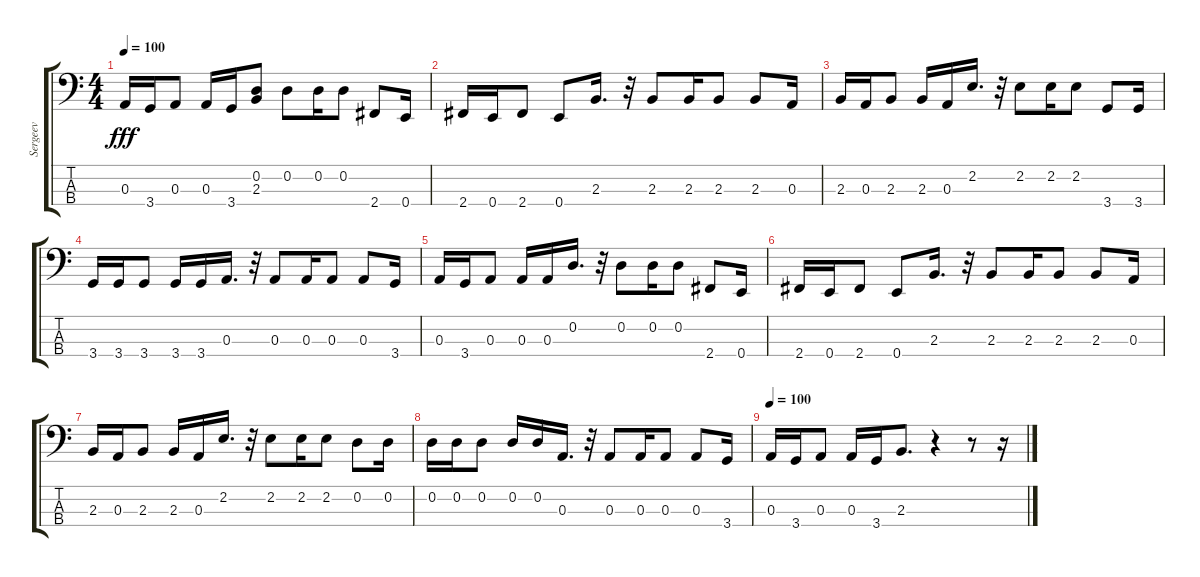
\track ("Sergeev" "Sergeev") {instrument electricbassfinger}
\staff {score tabs}
\tuning (G2 D2 A1 E1) {hide}
\ts (4 4)
\tempo 100
\clef f4
\ks c
0.3.16{dy fff} 3.4.16{volume 12 instrument electricbassfinger} 0.3.8 0.3.16 3.4.16 (0.2 2.3).8 0.2.8 0.2.16 0.2.8 2.4.8 0.4.16 |
2.4.16 0.4.16 2.4.8 0.4.8 2.3.16{d} r.32 2.3.8 2.3.16 2.3.8 2.3.8 0.3.16 |
2.3.16 0.3.16 2.3.8 2.3.16 0.3.16 2.2.16{d} r.32 2.2.8 2.2.16 2.2.8 3.4.8 3.4.16 |
3.4.16 3.4.16 3.4.8 3.4.16 3.4.16 0.3.16{d} r.32 0.3.8 0.3.16 0.3.8 0.3.8 3.4.16 |
0.3.16 3.4.16 0.3.8 0.3.16 0.3.16 0.2.16{d} r.32 0.2.8 0.2.16 0.2.8 2.4.8 0.4.16 |
2.4.16 0.4.16 2.4.8 0.4.8 2.3.16{d} r.32 2.3.8 2.3.16 2.3.8 2.3.8 0.3.16 |
2.3.16 0.3.16 2.3.8 2.3.16 0.3.16 2.2.16{d} r.32 2.2.8 2.2.16 2.2.8 0.2.8 0.2.16 |
0.2.16 0.2.16 0.2.8 0.2.16 0.2.16 0.3.16{d} r.32 0.3.8 0.3.16 0.3.8 0.3.8 3.4.16 |
\tempo 100
0.3.16 3.4.16 0.3.8 0.3.16 3.4.16 2.3.8{d} r.4 r.8 r.16
